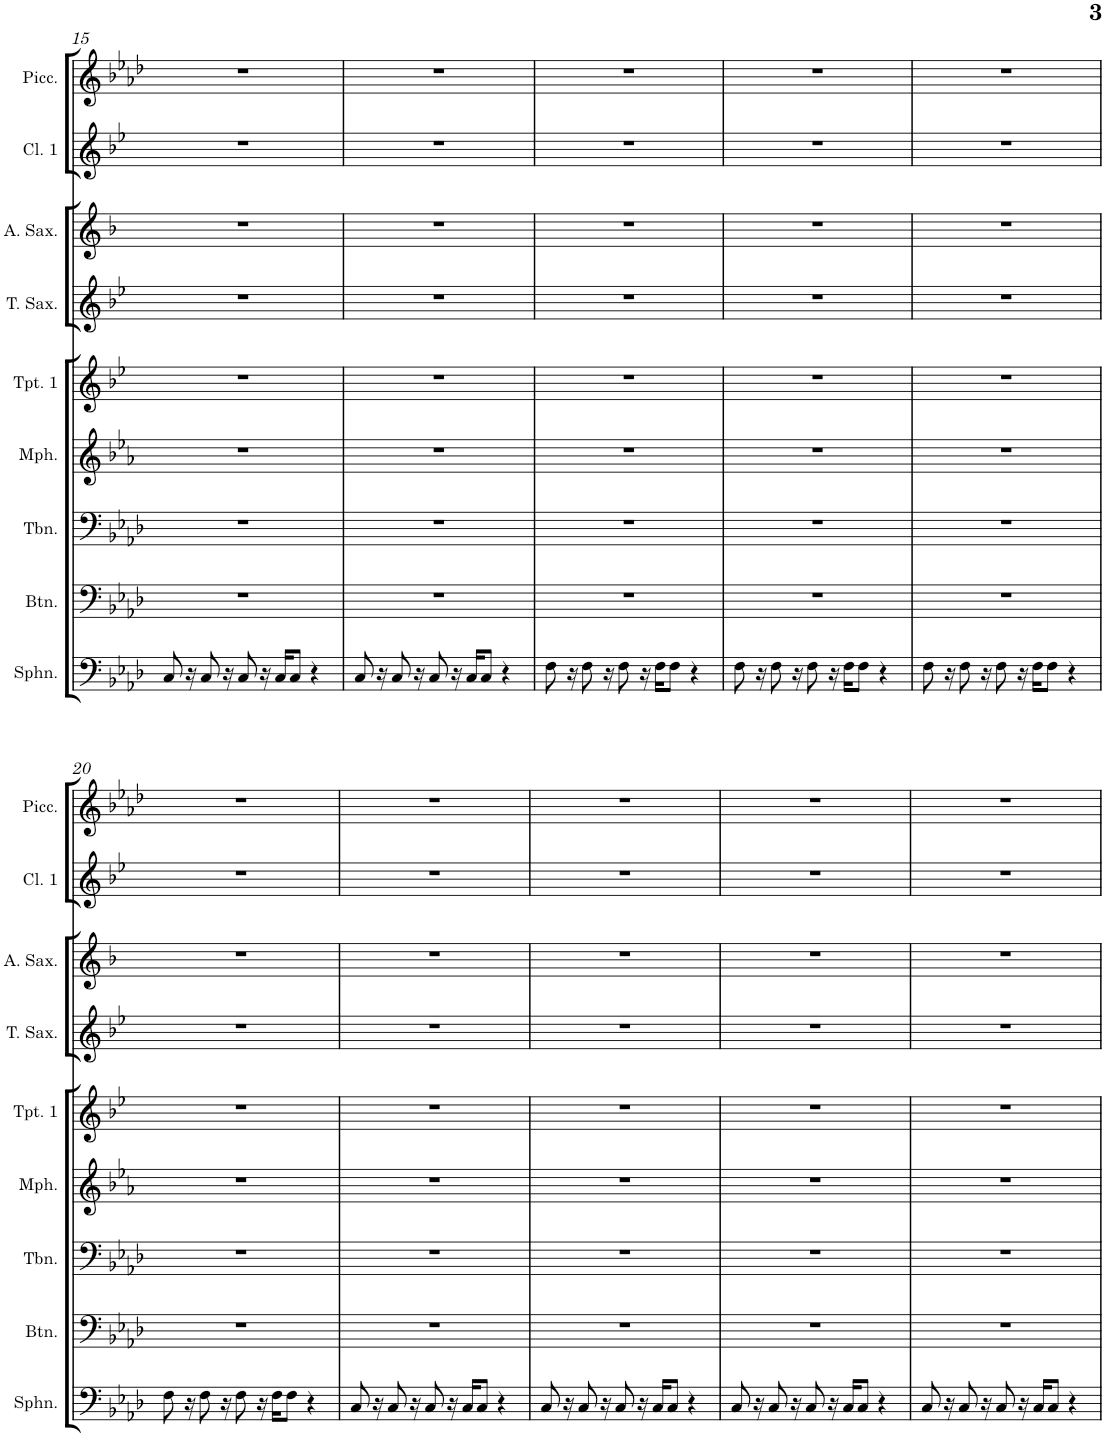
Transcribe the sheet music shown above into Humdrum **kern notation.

**kern	**kern	**kern	**kern	**kern	**kern	**kern	**kern	**kern
*part9	*part8	*part7	*part6	*part5	*part4	*part3	*part2	*part1
*staff9	*staff8	*staff7	*staff6	*staff5	*staff4	*staff3	*staff2	*staff1
*I"Sousaphone	*I"Baritone	*I"Trombone	*I"Mellophone	*I"Trumpet 1	*I"Tenor Sax	*I"Alto Sax	*I"Clarinet 1	*I"Piccolo
*I'Sphn.	*I'Btn.	*I'Tbn.	*I'Mph.	*I'Tpt. 1	*I'T. Sax.	*I'A. Sax.	*I'Cl. 1	*I'Picc.
!!LO:PB:g=z
*clefF4	*clefF4	*clefF4	*clefG2	*clefG2	*clefG2	*clefG2	*clefG2	*clefG2
*	*Trd4c7	*	*Trd4c7	*Trd1c2	*Trd8c14	*Trd5c9	*Trd1c2	*Trd-7c-12
*k[b-e-a-d-]	*k[b-e-a-d-]	*k[b-e-a-d-]	*k[b-e-a-]	*k[b-e-]	*k[b-e-]	*k[b-]	*k[b-e-]	*k[b-e-a-d-]
*M4/4	*M4/4	*M4/4	*M4/4	*M4/4	*M4/4	*M4/4	*M4/4	*M4/4
=15	=15	=15	=15	=15	=15	=15	=15	=15
8C/	1r	1r	1r	1r	1r	1r	1r	1r
16r	.	.	.	.	.	.	.	.
8C/	.	.	.	.	.	.	.	.
16r	.	.	.	.	.	.	.	.
8C/	.	.	.	.	.	.	.	.
16r	.	.	.	.	.	.	.	.
16C/KL	.	.	.	.	.	.	.	.
8C/J	.	.	.	.	.	.	.	.
4r	.	.	.	.	.	.	.	.
=16	=16	=16	=16	=16	=16	=16	=16	=16
8C/	1r	1r	1r	1r	1r	1r	1r	1r
16r	.	.	.	.	.	.	.	.
8C/	.	.	.	.	.	.	.	.
16r	.	.	.	.	.	.	.	.
8C/	.	.	.	.	.	.	.	.
16r	.	.	.	.	.	.	.	.
16C/KL	.	.	.	.	.	.	.	.
8C/J	.	.	.	.	.	.	.	.
4r	.	.	.	.	.	.	.	.
=17	=17	=17	=17	=17	=17	=17	=17	=17
8F\	1r	1r	1r	1r	1r	1r	1r	1r
16r	.	.	.	.	.	.	.	.
8F\	.	.	.	.	.	.	.	.
16r	.	.	.	.	.	.	.	.
8F\	.	.	.	.	.	.	.	.
16r	.	.	.	.	.	.	.	.
16F\KL	.	.	.	.	.	.	.	.
8F\J	.	.	.	.	.	.	.	.
4r	.	.	.	.	.	.	.	.
=18	=18	=18	=18	=18	=18	=18	=18	=18
8F\	1r	1r	1r	1r	1r	1r	1r	1r
16r	.	.	.	.	.	.	.	.
8F\	.	.	.	.	.	.	.	.
16r	.	.	.	.	.	.	.	.
8F\	.	.	.	.	.	.	.	.
16r	.	.	.	.	.	.	.	.
16F\KL	.	.	.	.	.	.	.	.
8F\J	.	.	.	.	.	.	.	.
4r	.	.	.	.	.	.	.	.
=19	=19	=19	=19	=19	=19	=19	=19	=19
8F\	1r	1r	1r	1r	1r	1r	1r	1r
16r	.	.	.	.	.	.	.	.
8F\	.	.	.	.	.	.	.	.
16r	.	.	.	.	.	.	.	.
8F\	.	.	.	.	.	.	.	.
16r	.	.	.	.	.	.	.	.
16F\KL	.	.	.	.	.	.	.	.
8F\J	.	.	.	.	.	.	.	.
4r	.	.	.	.	.	.	.	.
!!LO:LB:g=z
=20	=20	=20	=20	=20	=20	=20	=20	=20
8F\	1r	1r	1r	1r	1r	1r	1r	1r
16r	.	.	.	.	.	.	.	.
8F\	.	.	.	.	.	.	.	.
16r	.	.	.	.	.	.	.	.
8F\	.	.	.	.	.	.	.	.
16r	.	.	.	.	.	.	.	.
16F\KL	.	.	.	.	.	.	.	.
8F\J	.	.	.	.	.	.	.	.
4r	.	.	.	.	.	.	.	.
=21	=21	=21	=21	=21	=21	=21	=21	=21
8C/	1r	1r	1r	1r	1r	1r	1r	1r
16r	.	.	.	.	.	.	.	.
8C/	.	.	.	.	.	.	.	.
16r	.	.	.	.	.	.	.	.
8C/	.	.	.	.	.	.	.	.
16r	.	.	.	.	.	.	.	.
16C/KL	.	.	.	.	.	.	.	.
8C/J	.	.	.	.	.	.	.	.
4r	.	.	.	.	.	.	.	.
=22	=22	=22	=22	=22	=22	=22	=22	=22
8C/	1r	1r	1r	1r	1r	1r	1r	1r
16r	.	.	.	.	.	.	.	.
8C/	.	.	.	.	.	.	.	.
16r	.	.	.	.	.	.	.	.
8C/	.	.	.	.	.	.	.	.
16r	.	.	.	.	.	.	.	.
16C/KL	.	.	.	.	.	.	.	.
8C/J	.	.	.	.	.	.	.	.
4r	.	.	.	.	.	.	.	.
=23	=23	=23	=23	=23	=23	=23	=23	=23
8C/	1r	1r	1r	1r	1r	1r	1r	1r
16r	.	.	.	.	.	.	.	.
8C/	.	.	.	.	.	.	.	.
16r	.	.	.	.	.	.	.	.
8C/	.	.	.	.	.	.	.	.
16r	.	.	.	.	.	.	.	.
16C/KL	.	.	.	.	.	.	.	.
8C/J	.	.	.	.	.	.	.	.
4r	.	.	.	.	.	.	.	.
=24	=24	=24	=24	=24	=24	=24	=24	=24
8C/	1r	1r	1r	1r	1r	1r	1r	1r
16r	.	.	.	.	.	.	.	.
8C/	.	.	.	.	.	.	.	.
16r	.	.	.	.	.	.	.	.
8C/	.	.	.	.	.	.	.	.
16r	.	.	.	.	.	.	.	.
16C/KL	.	.	.	.	.	.	.	.
8C/J	.	.	.	.	.	.	.	.
4r	.	.	.	.	.	.	.	.
=	=	=	=	=	=	=	=	=
*-	*-	*-	*-	*-	*-	*-	*-	*-
